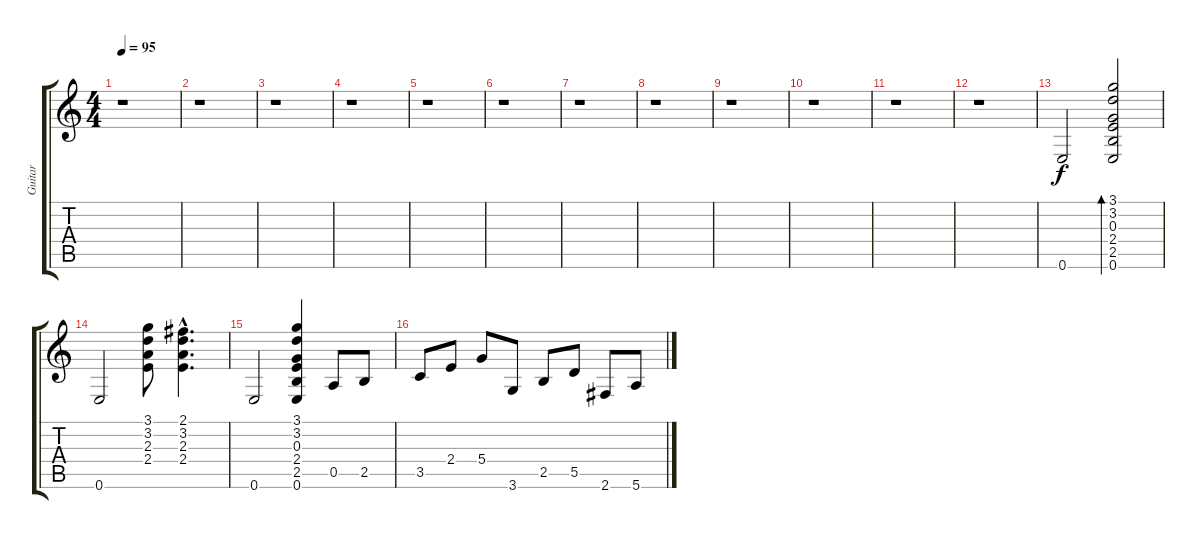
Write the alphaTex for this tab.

\track ("Guitar" "Guitar") {instrument overdrivenguitar}
\staff {score tabs}
\tuning (E4 B3 G3 D3 A2 E2) {hide}
\ts (4 4)
\tempo 95
\clef g2
\ks c
r.1{dy f} |
r.1 |
r.1 |
r.1 |
r.1 |
r.1 |
r.1 |
r.1 |
r.1 |
r.1 |
r.1 |
r.1 |
0.6.2 (3.1 3.2 0.3 2.4 2.5 0.6).2{bd 240} |
0.6.2 (3.1 3.2 2.3 2.4).8 (2.1{hac} 3.2{hac} 2.3{hac} 2.4{hac}).4{d} |
0.6.2 (3.1 3.2 0.3 2.4 2.5 0.6).4 0.5.8 2.5.8 |
3.5.8 2.4.8 5.4.8 3.6.8 2.5.8 5.5.8 2.6.8 5.6.8
